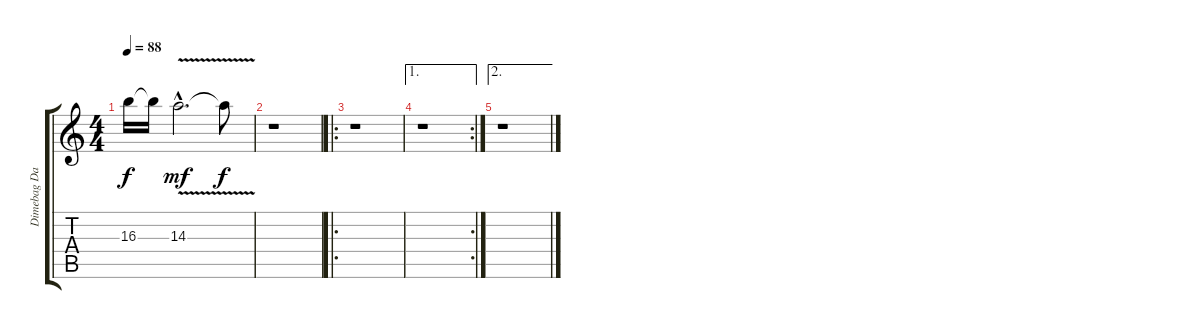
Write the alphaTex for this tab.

\track ("Dimebag Darrell (Lead)" "Dimebag Da") {instrument distortionguitar}
\staff {score tabs}
\tuning (E4 B3 G3 D3 A2 E2) {hide}
\ts (4 4)
\tempo 88
\clef g2
\ks c
16.3{t}.16{dy f} 16.3{t}.16 14.3{v hac}.2{d dy mf} 14.3{t}.8{dy f} |
r.1 |
\ro
r.1 |
\ae 1
\rc 2
r.1 |
\ae 2
r.1
